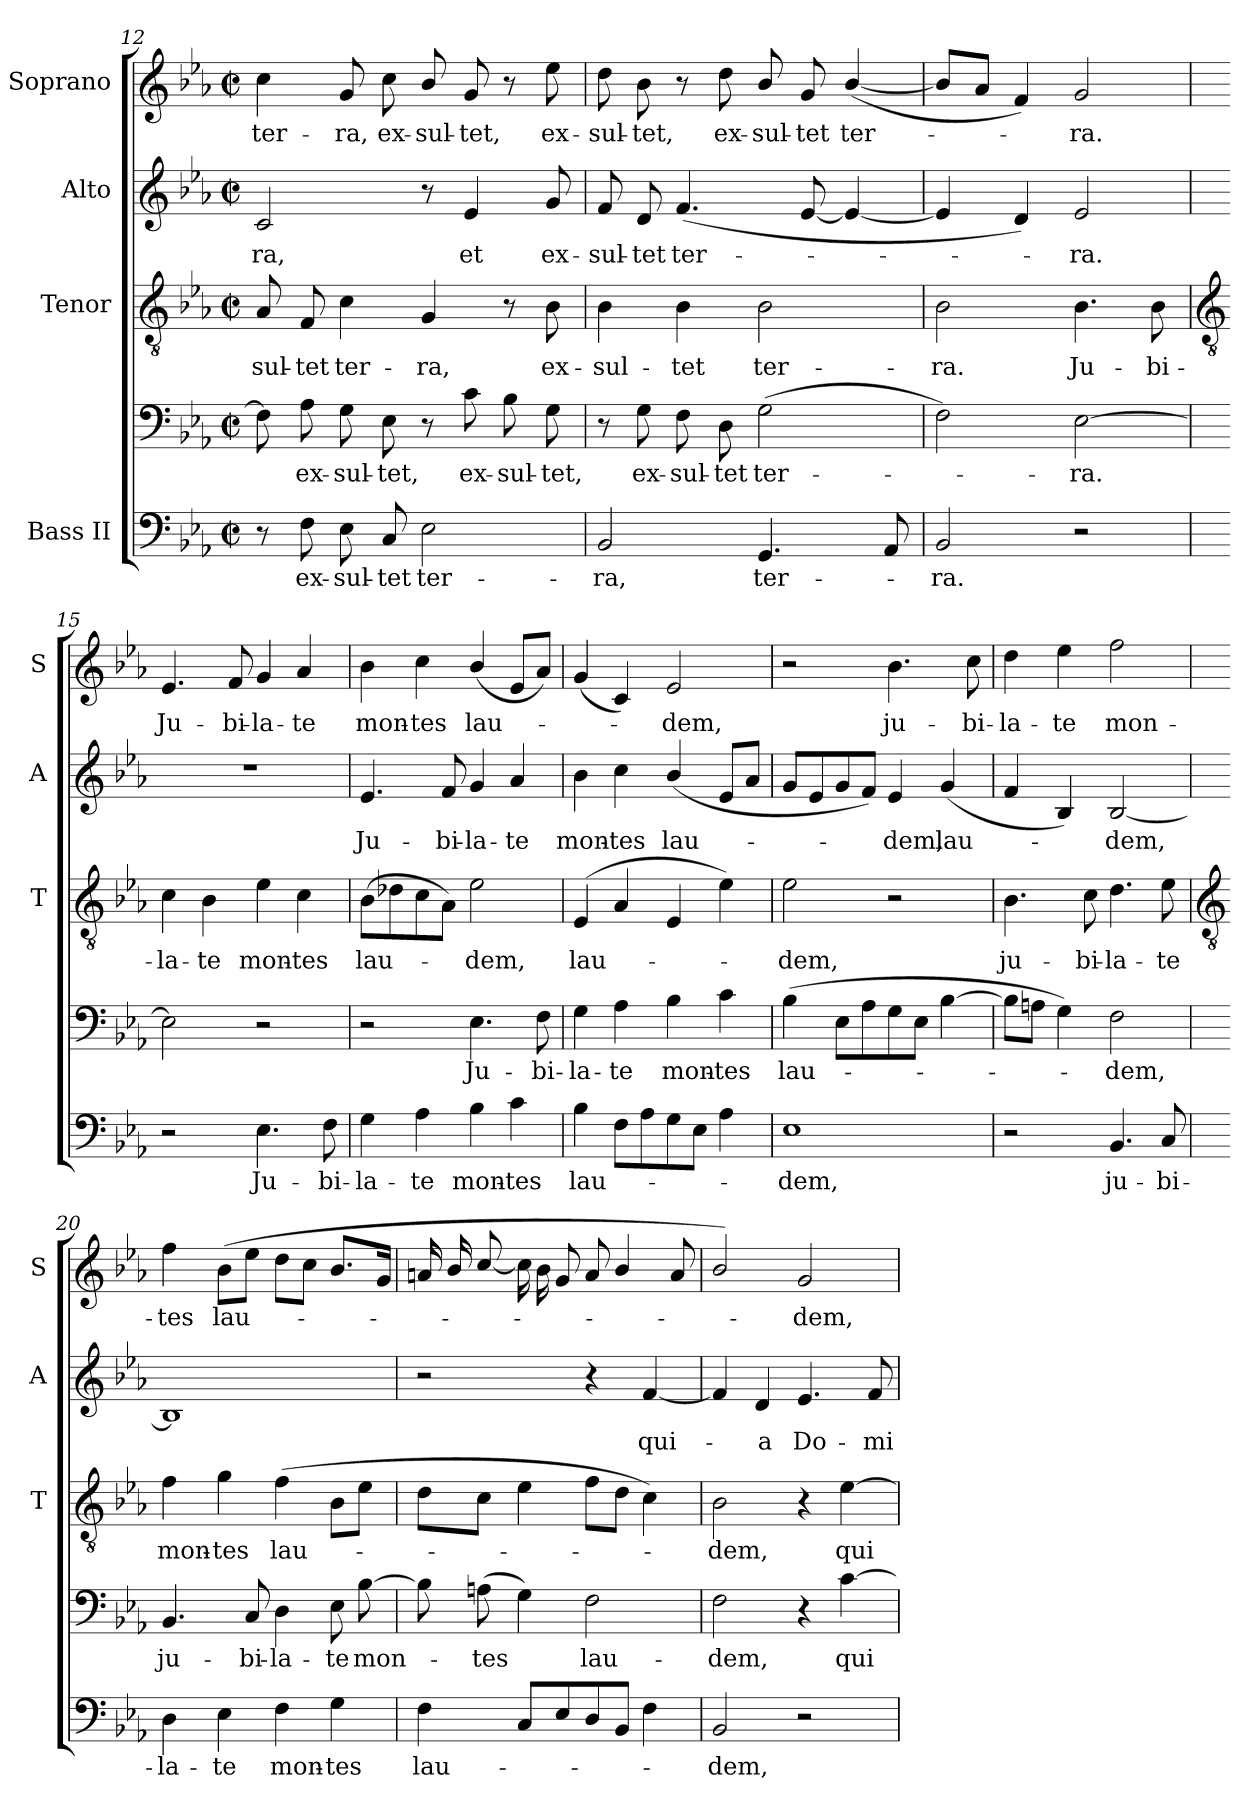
**kern	**text	**kern	**text	**kern	**text	**kern	**text	**kern	**text
*part4	*part4	*part4	*part4	*part3	*part3	*part2	*part2	*part1	*part1
*staff5	*staff5	*staff4	*staff4	*staff3	*staff3	*staff2	*staff2	*staff1	*staff1
*I"Bass II	*	*	*	*I"Tenor	*	*I"Alto	*	*I"Soprano	*
*	*	*	*	*I'T	*	*I'A	*	*I'S	*
*clefF4	*	*clefF4	*	*clefGv2	*	*clefG2	*	*clefG2	*
*k[b-e-a-]	*	*k[b-e-a-]	*	*k[b-e-a-]	*	*k[b-e-a-]	*	*k[b-e-a-]	*
*E-:	*	*E-:	*	*E-:	*	*E-:	*	*E-:	*
*M2/2	*	*M2/2	*	*M2/2	*	*M2/2	*	*M2/2	*
*met(c|)	*	*met(c|)	*	*met(c|)	*	*met(c|)	*	*met(c|)	*
=12	=12	=12	=12	=12	=12	=12	=12	=12	=12
!	!	!	!	!	!LO:LY:b	!	!LO:LY:b	!	!LO:LY:b
8r	.	8F]	.	8A-	-sul-	2c	-ra,	4cc	ter-
!	!LO:LY:b	!	!LO:LY:b	!	!LO:LY:b	!	!	!	!
8F	ex-	8A-	ex-	8F	-tet	.	.	.	.
!	!LO:LY:b	!	!LO:LY:b	!	!LO:LY:b	!	!	!	!LO:LY:b
8E-	-sul-	8G	-sul-	4c	ter-	.	.	8g	-ra,
!	!LO:LY:b	!	!LO:LY:b	!	!	!	!	!	!LO:LY:b
8C	-tet	8E-	-tet,	.	.	.	.	8cc	ex-
!	!LO:LY:b	!	!	!	!LO:LY:b	!	!	!	!LO:LY:b
2E-	ter-	8r	.	4G	-ra,	8r	.	8b-/	-sul-
!	!	!	!LO:LY:b	!	!	!	!LO:LY:b	!	!LO:LY:b
.	.	8c	ex-	.	.	4e-	et	8g	-tet,
!	!	!	!LO:LY:b	!	!	!	!	!	!
.	.	8B-	-sul-	8r	.	.	.	8r	.
!	!	!	!LO:LY:b	!	!LO:LY:b	!	!LO:LY:b	!	!LO:LY:b
.	.	8G	-tet,	8B-	ex-	8g	ex-	8ee-	ex-
=13	=13	=13	=13	=13	=13	=13	=13	=13	=13
!	!LO:LY:b	!	!	!	!LO:LY:b	!	!LO:LY:b	!	!LO:LY:b
2BB-	ra,	8r	.	4B-	-sul-	8f	-sul-	8dd	-sul-
!	!	!	!LO:LY:b	!	!	!	!LO:LY:b	!	!LO:LY:b
.	.	8G	-ex-	.	.	8d	-tet	8b-	-tet,
!	!	!	!LO:LY:b	!	!LO:LY:b	!	!LO:LY:b	!	!
.	.	8F	-sul-	4B-	-tet	(<4.f	ter-	8r	.
!	!	!	!LO:LY:b	!	!	!	!	!	!LO:LY:b
.	.	8D	-tet	.	.	.	.	8dd	ex-
!	!LO:LY:b	!	!LO:LY:b	!	!LO:LY:b	!	!	!	!LO:LY:b
4.GG	ter-	(>2G	ter-	2B-	ter-	.	.	8b-/	-sul-
!	!	!	!	!	!	!	!	!	!LO:LY:b
.	.	.	.	.	.	[8e-	.	8g	-tet
!	!	!	!	!	!	!	!	!	!LO:LY:b
.	.	.	.	.	.	4e-_	.	(<[4b-/	ter-
8AA-	.	.	.	.	.	.	.	.	.
=14	=14	=14	=14	=14	=14	=14	=14	=14	=14
!	!LO:LY:b	!	!	!	!LO:LY:b	!	!	!	!
2BB-	ra.	2F)	.	2B-	-ra.	4e-]	.	8b-L]	.
.	.	.	.	.	.	.	.	8a-J	.
.	.	.	.	.	.	4d)	.	4f)	.
!	!	!	!LO:LY:b	!	!LO:LY:b	!	!LO:LY:b	!	!LO:LY:b
2r	.	[2E-	ra.	4.B-	Ju-	2e-	ra.	2g	ra.
!	!	!	!	!	!LO:LY:b	!	!	!	!
.	.	.	.	8B-	-bi-	.	.	.	.
!!LO:LB:g=z
=15	=15	=15	=15	=15	=15	=15	=15	=15	=15
*	*	*	*	*clefGv2	*	*	*	*	*
!	!	!	!	!	!LO:LY:b	!	!	!	!LO:LY:b
2r	.	2E-]	.	4c	-la-	1r	.	4.e-	Ju-
!	!	!	!	!	!LO:LY:b	!	!	!	!
.	.	.	.	4B-	-te	.	.	.	.
!	!	!	!	!	!	!	!	!	!LO:LY:b
.	.	.	.	.	.	.	.	8f	-bi-
!	!LO:LY:b	!	!	!	!LO:LY:b	!	!	!	!LO:LY:b
4.E-	Ju-	2r	.	4e-	mon-	.	.	4g	-la-
!	!	!	!	!	!LO:LY:b	!	!	!	!LO:LY:b
.	.	.	.	4c	-tes	.	.	4a-	-te
!	!LO:LY:b	!	!	!	!	!	!	!	!
8F	bi-	.	.	.	.	.	.	.	.
=16	=16	=16	=16	=16	=16	=16	=16	=16	=16
!	!LO:LY:b	!	!	!	!LO:LY:b	!	!LO:LY:b	!	!LO:LY:b
4G	-la-	2r	.	(>8B-L	lau-	4.e-	Ju-	4b-	mon-
.	.	.	.	8d-X	.	.	.	.	.
!	!LO:LY:b	!	!	!	!	!	!	!	!LO:LY:b
4A-	-te	.	.	8c	.	.	.	4cc	-tes
!	!	!	!	!	!	!	!LO:LY:b	!	!
.	.	.	.	8A-J)	.	8f	-bi-	.	.
!	!LO:LY:b	!	!LO:LY:b	!	!LO:LY:b	!	!LO:LY:b	!	!LO:LY:b
4B-	mon-	4.E-	Ju-	2e-	dem,	4g	-la-	(<4b-/	lau-
!	!LO:LY:b	!	!	!	!	!	!LO:LY:b	!	!
4c	tes	.	.	.	.	4a-	-te	8e-L	.
!	!	!	!LO:LY:b	!	!	!	!	!	!
.	.	8F	-bi-	.	.	.	.	8a-J)	.
=17	=17	=17	=17	=17	=17	=17	=17	=17	=17
!	!LO:LY:b	!	!LO:LY:b	!	!LO:LY:b	!	!LO:LY:b	!	!
4B-	lau-	4G	la-	(<4E-	lau-	4b-	mon-	(<4g	.
!	!	!	!LO:LY:b	!	!	!	!LO:LY:b	!	!
8FL	.	4A-	-te	4A-	.	4cc	-tes	4c)	.
8A-	.	.	.	.	.	.	.	.	.
!	!	!	!LO:LY:b	!	!	!	!LO:LY:b	!	!LO:LY:b
8G	.	4B-	mon-	4E-	.	(<4b-/	lau-	2e-	dem,
8E-J	.	.	.	.	.	.	.	.	.
!	!	!	!LO:LY:b	!	!	!	!	!	!
4A-	.	4c	-tes	4e-)	.	8e-L	.	.	.
.	.	.	.	.	.	8a-J	.	.	.
=18	=18	=18	=18	=18	=18	=18	=18	=18	=18
!	!LO:LY:b	!	!LO:LY:b	!	!LO:LY:b	!	!	!	!
1E-	dem,	(>4B-	lau-	2e-	dem,	8gL	.	2r	.
.	.	.	.	.	.	8e-	.	.	.
.	.	8E-L	.	.	.	8g	.	.	.
.	.	8A-	.	.	.	8fJ)	.	.	.
!	!	!	!	!	!	!	!LO:LY:b	!	!LO:LY:b
.	.	8G	.	2r	.	4e-	dem,	4.b-	ju-
.	.	8E-J	.	.	.	.	.	.	.
!	!	!	!	!	!	!	!LO:LY:b	!	!
.	.	[4B-	.	.	.	(<4g	lau-	.	.
!	!	!	!	!	!	!	!	!	!LO:LY:b
.	.	.	.	.	.	.	.	8cc	-bi-
=19	=19	=19	=19	=19	=19	=19	=19	=19	=19
!	!	!	!	!	!LO:LY:b	!	!	!	!LO:LY:b
2r	.	8B-L]	.	4.B-	ju-	4f	.	4dd	-la-
.	.	8AnJ	.	.	.	.	.	.	.
!	!	!	!	!	!	!	!	!	!LO:LY:b
.	.	4G)	.	.	.	4B-)	.	4ee-	-te
!	!	!	!	!	!LO:LY:b	!	!	!	!
.	.	.	.	8c	-bi-	.	.	.	.
!	!LO:LY:b	!	!LO:LY:b	!	!LO:LY:b	!	!LO:LY:b	!	!LO:LY:b
4.BB-	ju-	2F	dem,	4.d	-la-	[2B-	dem,	2ff	mon-
!	!LO:LY:b	!	!	!	!LO:LY:b	!	!	!	!
8C	-bi-	.	.	8e-	-te	.	.	.	.
!!LO:LB:g=z
=20	=20	=20	=20	=20	=20	=20	=20	=20	=20
*	*	*	*	*clefGv2	*	*	*	*	*
!	!LO:LY:b	!	!LO:LY:b	!	!LO:LY:b	!	!	!	!LO:LY:b
4D	la-	4.BB-	-ju-	4f	mon-	1B-]	.	4ff	-tes
!	!LO:LY:b	!	!	!	!LO:LY:b	!	!	!	!LO:LY:b
4E-	-te	.	.	4g	-tes	.	.	(<8b-L	lau-
!	!	!	!LO:LY:b	!	!	!	!	!	!
.	.	8C	-bi-	.	.	.	.	8ee-J	.
!	!LO:LY:b	!	!LO:LY:b	!	!LO:LY:b	!	!	!	!
4F	mon-	4D	-la-	(>4f	lau-	.	.	8ddL	.
.	.	.	.	.	.	.	.	8ccJ	.
!	!LO:LY:b	!	!LO:LY:b	!	!	!	!	!	!
4G	-tes	8E-	-te	8B-L	.	.	.	8.b-L	.
!	!	!	!LO:LY:b	!	!	!	!	!	!
.	.	[8B-	mon-	8e-J	.	.	.	.	.
.	.	.	.	.	.	.	.	16gJ	.
=21	=21	=21	=21	=21	=21	=21	=21	=21	=21
!	!LO:LY:b	!	!	!	!	!	!	!	!
4F	-lau-	8B-]	.	8dL	.	2r	.	16an/LL	.
.	.	.	.	.	.	.	.	16b-/	.
!	!	!	!LO:LY:b	!	!	!	!	!	!
.	.	(>8An	tes	8cJ	.	.	.	[8cc/J	.
8CL	.	4G)	.	4e-	.	.	.	16ccLL]	.
.	.	.	.	.	.	.	.	16b-	.
8E-	.	.	.	.	.	.	.	8g	.
!	!	!	!LO:LY:b	!	!	!	!	!	!
8D	.	2F	lau-	8fL	.	4r	.	8aJ	.
8BB-J	.	.	.	8dJ	.	.	.	4b-/	.
!	!	!	!	!	!	!	!LO:LY:b	!	!
4F	.	.	.	4c)	.	[4f	qui-	.	.
.	.	.	.	.	.	.	.	8a	.
=22	=22	=22	=22	=22	=22	=22	=22	=22	=22
!	!LO:LY:b	!	!LO:LY:b	!	!LO:LY:b	!	!	!	!
2BB-	dem,	2F	dem,	2B-	dem,	4f]	.	2b-/)	.
!	!	!	!	!	!	!	!LO:LY:b	!	!
.	.	.	.	.	.	4d	a	.	.
!	!	!	!	!	!	!	!LO:LY:b	!	!LO:LY:b
2r	.	4r	.	4r	.	4.e-	Do-	2g	dem,
!	!	!	!LO:LY:b	!	!LO:LY:b	!	!	!	!
.	.	[4c	qui-	[4e-	qui-	.	.	.	.
!	!	!	!	!	!	!	!LO:LY:b	!	!
.	.	.	.	.	.	8f	-mi-	.	.
=	=	=	=	=	=	=	=	=	=
*-	*-	*-	*-	*-	*-	*-	*-	*-	*-
